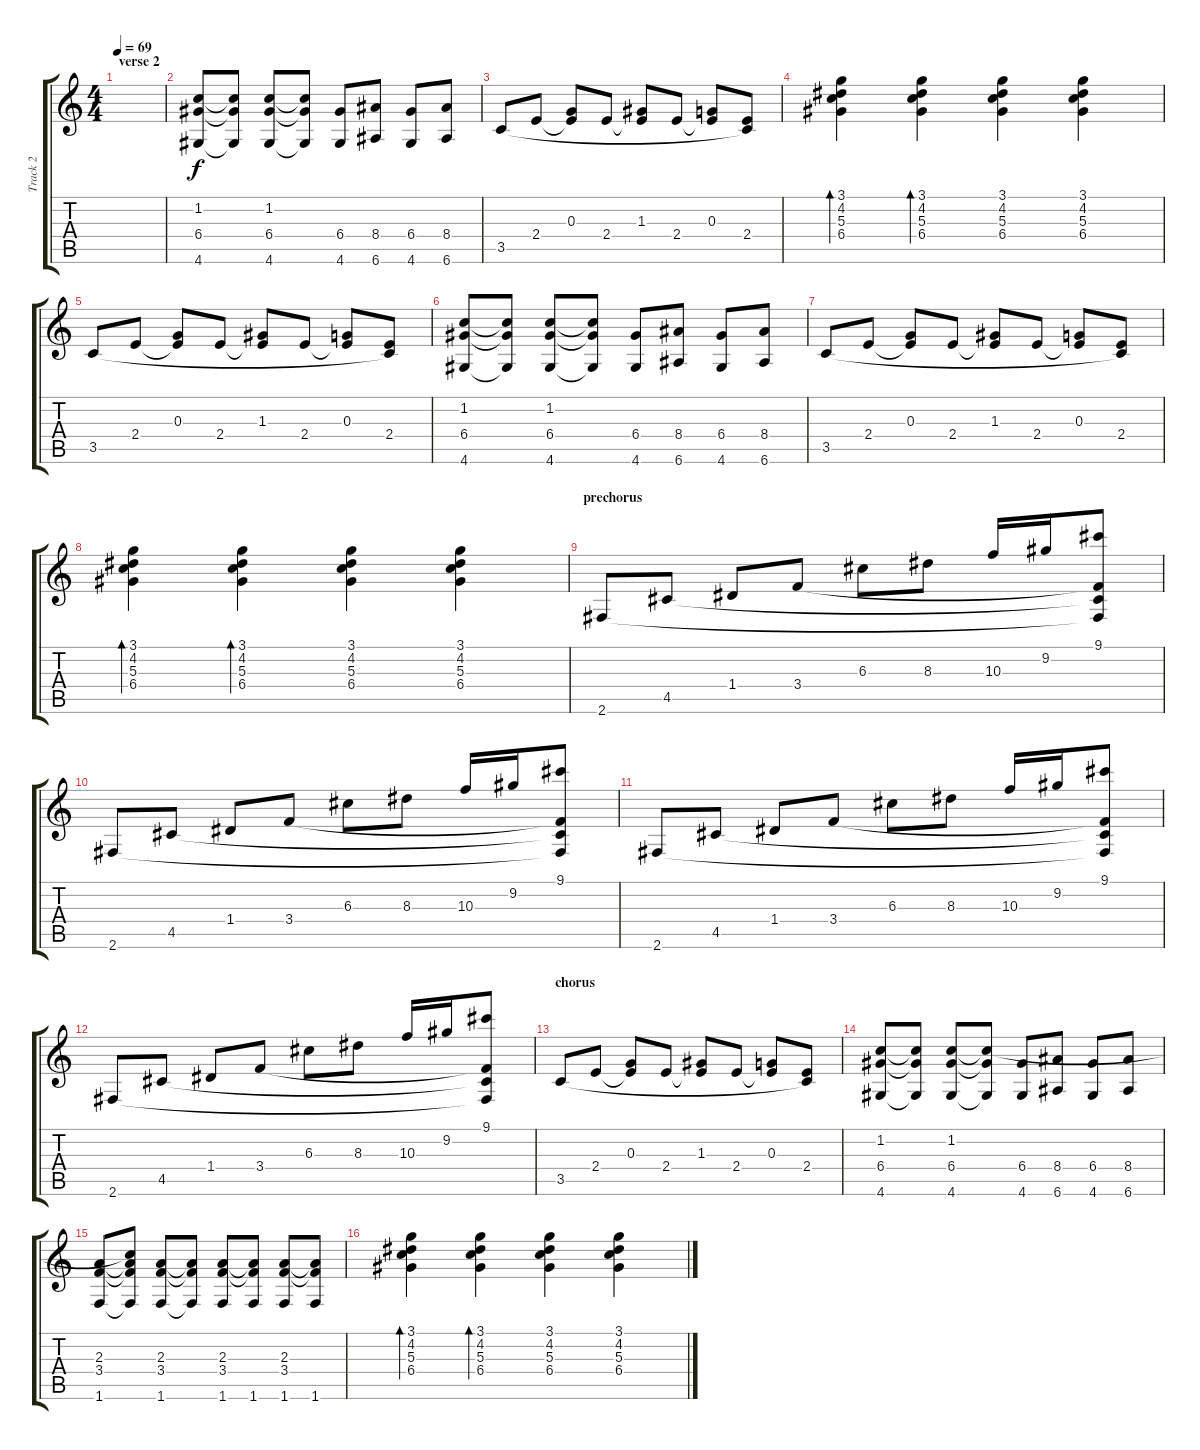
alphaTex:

\track ("Track 2" "Track 2") {instrument electricguitarjazz}
\staff {score tabs}
\tuning (E4 B3 G3 D3 A2 E2) {hide}
\ts (4 4)
\section ("" "verse 2")
\tempo 69
\clef g2
\ks c
|
(1.2 6.4 4.6).8{volume 11 instrument electricguitarjazz} (1.2{t} 6.4{t} 4.6{t}).8 (1.2 6.4 4.6).8 (1.2{t} 6.4{t} 4.6{t}).8 (6.4 4.6).8 (8.4 6.6).8 (6.4 4.6).8 (8.4 6.6).8 |
3.5.8 2.4.8 (0.3 2.4{t}).8 2.4.8 (1.3 2.4{t}).8 2.4.8 (0.3 2.4{t}).8 (2.4 3.5{t}).8 |
(3.1 4.2 5.3 6.4).4{bd 60} (3.1 4.2 5.3 6.4).4{bd 30} (3.1 4.2 5.3 6.4).4 (3.1 4.2 5.3 6.4).4 |
3.5.8 2.4.8 (0.3 2.4{t}).8 2.4.8 (1.3 2.4{t}).8 2.4.8 (0.3 2.4{t}).8 (2.4 3.5{t}).8 |
(1.2 6.4 4.6).8 (1.2{t} 6.4{t} 4.6{t}).8 (1.2 6.4 4.6).8 (1.2{t} 6.4{t} 4.6{t}).8 (6.4 4.6).8 (8.4 6.6).8 (6.4 4.6).8 (8.4 6.6).8 |
3.5.8 2.4.8 (0.3 2.4{t}).8 2.4.8 (1.3 2.4{t}).8 2.4.8 (0.3 2.4{t}).8 (2.4 3.5{t}).8 |
(3.1 4.2 5.3 6.4).4{bd 60} (3.1 4.2 5.3 6.4).4{bd 30} (3.1 4.2 5.3 6.4).4 (3.1 4.2 5.3 6.4).4 |
\section ("" "prechorus")
2.6.8 4.5.8 1.4.8 3.4.8 6.3.8 8.3.8 10.3.16 9.2.16 (9.1 3.4{t} 4.5{t} 2.6{t}).8 |
2.6.8 4.5.8 1.4.8 3.4.8 6.3.8 8.3.8 10.3.16 9.2.16 (9.1 3.4{t} 4.5{t} 2.6{t}).8 |
2.6.8 4.5.8 1.4.8 3.4.8 6.3.8 8.3.8 10.3.16 9.2.16 (9.1 3.4{t} 4.5{t} 2.6{t}).8 |
2.6.8 4.5.8 1.4.8 3.4.8 6.3.8 8.3.8 10.3.16 9.2.16 (9.1 3.4{t} 4.5{t} 2.6{t}).8 |
\section ("" "chorus")
3.5.8 2.4.8 (0.3 2.4{t}).8 2.4.8 (1.3 2.4{t}).8 2.4.8 (0.3 2.4{t}).8 (2.4 3.5{t}).8 |
(1.2 6.4 4.6).8 (1.2{t} 6.4{t} 4.6{t}).8 (1.2 6.4 4.6).8 (1.2{t} 6.4{t} 4.6{t}).8 (6.4 4.6).8 (8.4 6.6).8 (6.4 4.6).8 (8.4 6.6).8 |
(2.3 3.4 1.6).8 (1.2{t} 2.3{t} 3.4{t} 1.6{t}).8 (2.3 3.4 1.6).8 (2.3{t} 3.4{t} 1.6{t}).8 (2.3 3.4 1.6).8 (2.3{t} 3.4{t} 1.6).8 (2.3 3.4 1.6).8 (2.3{t} 3.4{t} 1.6).8 |
(3.1 4.2 5.3 6.4).4{bd 60} (3.1 4.2 5.3 6.4).4{bd 30} (3.1 4.2 5.3 6.4).4 (3.1 4.2 5.3 6.4).4
